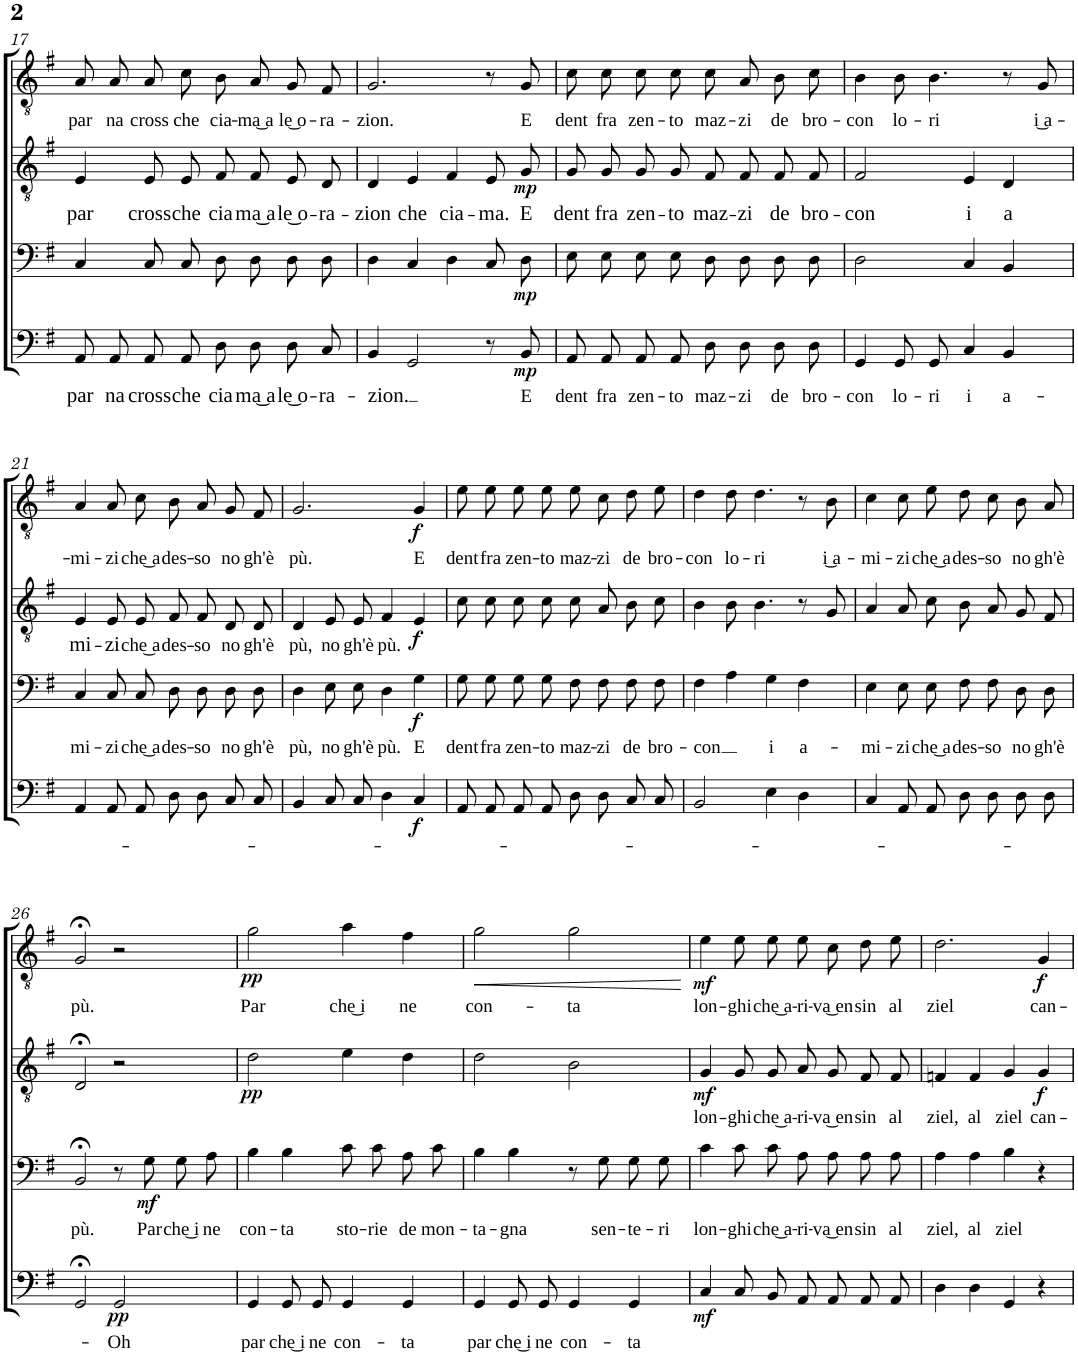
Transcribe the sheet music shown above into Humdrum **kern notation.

**kern	**text	**dynam	**kern	**text	**dynam	**kern	**text	**dynam	**kern	**text	**dynam
*part4	*part4	*part4	*part3	*part3	*part3	*part2	*part2	*part2	*part1	*part1	*part1
*staff4	*staff4	*staff4	*staff3	*staff3	*staff3	*staff2	*staff2	*staff2	*staff1	*staff1	*staff1
*I"Bass	*	*	*I"Baritone	*	*	*I"Tenor	*	*	*I"Tenor	*	*
!!LO:PB:g=z
*clefF4	*	*	*clefF4	*	*	*clefGv2	*	*	*clefGv2	*	*
*k[f#]	*	*	*k[f#]	*	*	*k[f#]	*	*	*k[f#]	*	*
*M4/4	*	*	*M4/4	*	*	*M4/4	*	*	*M4/4	*	*
*met(c)	*	*	*met(c)	*	*	*met(c)	*	*	*met(c)	*	*
=17	=17	=17	=17	=17	=17	=17	=17	=17	=17	=17	=17
!	!LO:LY:b	!	!	!	!	!	!LO:LY:b	!	!	!LO:LY:b	!
8AA/L	par	.	4C/	.	.	4E/	par	.	8A/L	par	.
!	!LO:LY:b	!	!	!	!	!	!	!	!	!LO:LY:b	!
8AA/J	na	.	.	.	.	.	.	.	8A/J	na	.
!	!LO:LY:b	!	!	!	!	!	!LO:LY:b	!	!	!LO:LY:b	!
8AA/L	cross	.	8C/L	.	.	8E/L	cross	.	8A\L	cross	.
!	!LO:LY:b	!	!	!	!	!	!LO:LY:b	!	!	!LO:LY:b	!
8AA/J	che	.	8C/J	.	.	8E/J	che	.	8c\J	che	.
!	!LO:LY:b	!	!	!	!	!	!LO:LY:b	!	!	!LO:LY:b	!
8D\L	cia-	.	8D\L	.	.	8F#/L	cia-	.	8B/L	cia-	.
!	!LO:LY:b	!	!	!	!	!	!LO:LY:b	!	!	!LO:LY:b	!
8D\J	-ma͜ a	.	8D\J	.	.	8F#/J	-ma͜ a	.	8A/J	-ma͜ a	.
!	!LO:LY:b	!	!	!	!	!	!LO:LY:b	!	!	!LO:LY:b	!
8D/L	le͜ o-	.	8D\L	.	.	8E/L	le͜ o-	.	8G/L	le͜ o-	.
!	!LO:LY:b	!	!	!	!	!	!LO:LY:b	!	!	!LO:LY:b	!
8C/J	-ra-	.	8D\J	.	.	8D/J	-ra-	.	8F#/J	-ra-	.
=18	=18	=18	=18	=18	=18	=18	=18	=18	=18	=18	=18
!	!LO:LY:b	!	!	!	!	!	!LO:LY:b	!	!	!LO:LY:b	!
4BB/	-zion.	.	4D\	.	.	4D/	-zion	.	2.G/	-zion.	.
!	!	!	!	!	!	!	!LO:LY:b	!	!	!	!
2GG/	.	.	4C/	.	.	4E/	che	.	.	.	.
!	!	!	!	!	!	!	!LO:LY:b	!	!	!	!
.	.	.	4D\	.	.	4F#/	cia-	.	.	.	.
!	!	!	!	!	!	!	!LO:LY:b	!	!	!	!
8r	.	.	8C/L	.	.	8E/L	-ma.	.	8r	.	.
!	!LO:LY:b	!LO:DY:b	!	!	!LO:DY:b	!	!LO:LY:b	!LO:DY:b	!	!LO:LY:b	!
8BB/	E	mp	8D/J	.	mp	8G/J	E	mp	8G/	E	.
=19	=19	=19	=19	=19	=19	=19	=19	=19	=19	=19	=19
!	!LO:LY:b	!	!	!	!	!	!LO:LY:b	!	!	!LO:LY:b	!
8AA/L	dent	.	8E\L	.	.	8G/L	dent	.	8c\L	dent	.
!	!LO:LY:b	!	!	!	!	!	!LO:LY:b	!	!	!LO:LY:b	!
8AA/J	fra	.	8E\J	.	.	8G/J	fra	.	8c\J	fra	.
!	!LO:LY:b	!	!	!	!	!	!LO:LY:b	!	!	!LO:LY:b	!
8AA/L	zen-	.	8E\L	.	.	8G/L	zen-	.	8c\L	zen-	.
!	!LO:LY:b	!	!	!	!	!	!LO:LY:b	!	!	!LO:LY:b	!
8AA/J	-to	.	8E\J	.	.	8G/J	-to	.	8c\J	-to	.
!	!LO:LY:b	!	!	!	!	!	!LO:LY:b	!	!	!LO:LY:b	!
8D\L	maz-	.	8D\L	.	.	8F#/L	maz-	.	8c\L	maz-	.
!	!LO:LY:b	!	!	!	!	!	!LO:LY:b	!	!	!LO:LY:b	!
8D\J	-zi	.	8D\J	.	.	8F#/J	-zi	.	8A\J	-zi	.
!	!LO:LY:b	!	!	!	!	!	!LO:LY:b	!	!	!LO:LY:b	!
8D\L	de	.	8D\L	.	.	8F#/L	de	.	8B\L	de	.
!	!LO:LY:b	!	!	!	!	!	!LO:LY:b	!	!	!LO:LY:b	!
8D\J	bro-	.	8D\J	.	.	8F#/J	bro-	.	8c\J	bro-	.
=20	=20	=20	=20	=20	=20	=20	=20	=20	=20	=20	=20
!	!LO:LY:b	!	!	!	!	!	!LO:LY:b	!	!	!LO:LY:b	!
4GG/	-con	.	2D\	.	.	2F#/	-con	.	4B\	-con	.
!	!LO:LY:b	!	!	!	!	!	!	!	!	!LO:LY:b	!
8GG/L	lo-	.	.	.	.	.	.	.	8B\	lo-	.
!	!LO:LY:b	!	!	!	!	!	!	!	!	!LO:LY:b	!
8GG/J	-ri	.	.	.	.	.	.	.	4.B\	-ri	.
!	!LO:LY:b	!	!	!	!	!	!LO:LY:b	!	!	!	!
4C/	i	.	4C/	.	.	4E/	i	.	.	.	.
!	!LO:LY:b	!	!	!	!	!	!LO:LY:b	!	!	!	!
4BB/	a-	.	4BB/	.	.	4D/	-a	.	8r	.	.
!	!	!	!	!	!	!	!	!	!	!LO:LY:b	!
.	.	.	.	.	.	.	.	.	8G/	i͜ a-	.
!!LO:LB:g=z
=21	=21	=21	=21	=21	=21	=21	=21	=21	=21	=21	=21
!	!	!	!	!LO:LY:b	!	!	!LO:LY:b	!	!	!LO:LY:b	!
4AA/	.	.	4C/	mi-	.	4E/	-mi-	.	4A/	-mi-	.
!	!	!	!	!LO:LY:b	!	!	!LO:LY:b	!	!	!LO:LY:b	!
8AA/L	.	.	8C/L	-zi	.	8E/L	-zi	.	8A\L	-zi	.
!	!	!	!	!LO:LY:b	!	!	!LO:LY:b	!	!	!LO:LY:b	!
8AA/J	.	.	8C/J	che͜ a-	.	8E/J	che͜ a-	.	8c\J	che͜ a-	.
!	!	!	!	!LO:LY:b	!	!	!LO:LY:b	!	!	!LO:LY:b	!
8D\L	.	.	8D\L	-des-	.	8F#/L	-des-	.	8B/L	-des-	.
!	!	!	!	!LO:LY:b	!	!	!LO:LY:b	!	!	!LO:LY:b	!
8D\J	.	.	8D\J	-so	.	8F#/J	-so	.	8A/J	-so	.
!	!	!	!	!LO:LY:b	!	!	!LO:LY:b	!	!	!LO:LY:b	!
8C/L	.	.	8D\L	no	.	8D/L	no	.	8G/L	no	.
!	!	!	!	!LO:LY:b	!	!	!LO:LY:b	!	!	!LO:LY:b	!
8C/J	.	.	8D\J	gh'è	.	8D/J	gh'è	.	8F#/J	gh'è	.
=22	=22	=22	=22	=22	=22	=22	=22	=22	=22	=22	=22
!	!	!	!	!LO:LY:b	!	!	!LO:LY:b	!	!	!LO:LY:b	!
4BB/	.	.	4D\	pù,	.	4D/	pù,	.	2.G/	pù.	.
!	!	!	!	!LO:LY:b	!	!	!LO:LY:b	!	!	!	!
8C/L	.	.	8E\L	no	.	8E/L	no	.	.	.	.
!	!	!	!	!LO:LY:b	!	!	!LO:LY:b	!	!	!	!
8C/J	.	.	8E\J	gh'è	.	8E/J	gh'è	.	.	.	.
!	!	!	!	!LO:LY:b	!	!	!LO:LY:b	!	!	!	!
4D\	.	.	4D\	pù.	.	4F#/	pù.	.	.	.	.
!	!	!LO:DY:b	!	!LO:LY:b	!LO:DY:b	!	!	!LO:DY:b	!	!LO:LY:b	!LO:DY:b
4C/	.	f	4G\	E	f	4E/	.	f	4G/	E	f
=23	=23	=23	=23	=23	=23	=23	=23	=23	=23	=23	=23
!	!	!	!	!LO:LY:b	!	!	!	!	!	!LO:LY:b	!
8AA/L	.	.	8G\L	dent	.	8c\L	.	.	8e\L	dent	.
!	!	!	!	!LO:LY:b	!	!	!	!	!	!LO:LY:b	!
8AA/J	.	.	8G\J	fra	.	8c\J	.	.	8e\J	fra	.
!	!	!	!	!LO:LY:b	!	!	!	!	!	!LO:LY:b	!
8AA/L	.	.	8G\L	zen-	.	8c\L	.	.	8e\L	zen-	.
!	!	!	!	!LO:LY:b	!	!	!	!	!	!LO:LY:b	!
8AA/J	.	.	8G\J	-to	.	8c\J	.	.	8e\J	-to	.
!	!	!	!	!LO:LY:b	!	!	!	!	!	!LO:LY:b	!
8D\L	.	.	8F#\L	maz-	.	8c\L	.	.	8e\L	maz-	.
!	!	!	!	!LO:LY:b	!	!	!	!	!	!LO:LY:b	!
8D\J	.	.	8F#\J	-zi	.	8A\J	.	.	8c\J	-zi	.
!	!	!	!	!LO:LY:b	!	!	!	!	!	!LO:LY:b	!
8C/L	.	.	8F#\L	de	.	8B\L	.	.	8d\L	de	.
!	!	!	!	!LO:LY:b	!	!	!	!	!	!LO:LY:b	!
8C/J	.	.	8F#\J	bro-	.	8c\J	.	.	8e\J	bro-	.
=24	=24	=24	=24	=24	=24	=24	=24	=24	=24	=24	=24
!	!	!	!	!LO:LY:b	!	!	!	!	!	!LO:LY:b	!
2BB/	.	.	4F#\	-con	.	4B\	.	.	4d\	-con	.
!	!	!	!	!	!	!	!	!	!	!LO:LY:b	!
.	.	.	4A\	.	.	8B\	.	.	8d\	lo-	.
!	!	!	!	!	!	!	!	!	!	!LO:LY:b	!
.	.	.	.	.	.	4.B\	.	.	4.d\	-ri	.
!	!	!	!	!LO:LY:b	!	!	!	!	!	!	!
4E\	.	.	4G\	i	.	.	.	.	.	.	.
!	!	!	!	!LO:LY:b	!	!	!	!	!	!	!
4D\	.	.	4F#\	a-	.	8r	.	.	8r	.	.
!	!	!	!	!	!	!	!	!	!	!LO:LY:b	!
.	.	.	.	.	.	8G/	.	.	8B\	i͜ a-	.
=25	=25	=25	=25	=25	=25	=25	=25	=25	=25	=25	=25
!	!	!	!	!LO:LY:b	!	!	!	!	!	!LO:LY:b	!
4C/	.	.	4E\	-mi-	.	4A/	.	.	4c\	-mi-	.
!	!	!	!	!LO:LY:b	!	!	!	!	!	!LO:LY:b	!
8AA/L	.	.	8E\L	-zi	.	8A\L	.	.	8c\L	-zi	.
!	!	!	!	!LO:LY:b	!	!	!	!	!	!LO:LY:b	!
8AA/J	.	.	8E\J	che͜ a-	.	8c\J	.	.	8e\J	che͜ a-	.
!	!	!	!	!LO:LY:b	!	!	!	!	!	!LO:LY:b	!
8D\L	.	.	8F#\L	-des-	.	8B/L	.	.	8d\L	-des-	.
!	!	!	!	!LO:LY:b	!	!	!	!	!	!LO:LY:b	!
8D\J	.	.	8F#\J	-so	.	8A/J	.	.	8c\J	-so	.
!	!	!	!	!LO:LY:b	!	!	!	!	!	!LO:LY:b	!
8D\L	.	.	8D\L	no	.	8G/L	.	.	8B/L	no	.
!	!	!	!	!LO:LY:b	!	!	!	!	!	!LO:LY:b	!
8D\J	.	.	8D\J	gh'è	.	8F#/J	.	.	8A/J	gh'è	.
!!LO:LB:g=z
=26	=26	=26	=26	=26	=26	=26	=26	=26	=26	=26	=26
!	!	!	!	!LO:LY:b	!	!	!	!	!	!LO:LY:b	!
2GG;</	.	.	2BB;</	pù.	.	2D;</	.	.	2G;</	pù.	.
!	!LO:LY:b	!LO:DY:b	!	!	!	!	!	!	!	!	!
2GG/	Oh	pp	8r	.	.	2r	.	.	2r	.	.
!	!	!	!	!LO:LY:b	!LO:DY:b	!	!	!	!	!	!
.	.	.	8G\	Par	mf	.	.	.	.	.	.
!	!	!	!	!LO:LY:b	!	!	!	!	!	!	!
.	.	.	8G\L	che͜ i	.	.	.	.	.	.	.
!	!	!	!	!LO:LY:b	!	!	!	!	!	!	!
.	.	.	8A\J	ne	.	.	.	.	.	.	.
=27	=27	=27	=27	=27	=27	=27	=27	=27	=27	=27	=27
!	!LO:LY:b	!	!	!LO:LY:b	!	!	!	!LO:DY:b	!	!LO:LY:b	!LO:DY:b
4GG/	par	.	4B\	con-	.	2d\	.	pp	2g\	Par	pp
!	!LO:LY:b	!	!	!LO:LY:b	!	!	!	!	!	!	!
8GG/L	che͜ i	.	4B\	-ta	.	.	.	.	.	.	.
!	!LO:LY:b	!	!	!	!	!	!	!	!	!	!
8GG/J	ne	.	.	.	.	.	.	.	.	.	.
!	!LO:LY:b	!	!	!LO:LY:b	!	!	!	!	!	!LO:LY:b	!
4GG/	con-	.	8c\L	sto-	.	4e\	.	.	4a\	che͜ i	.
!	!	!	!	!LO:LY:b	!	!	!	!	!	!	!
.	.	.	8c\J	-rie	.	.	.	.	.	.	.
!	!LO:LY:b	!	!	!LO:LY:b	!	!	!	!	!	!LO:LY:b	!
4GG/	-ta	.	8A\L	de	.	4d\	.	.	4f#\	ne	.
!	!	!	!	!LO:LY:b	!	!	!	!	!	!	!
.	.	.	8c\J	mon-	.	.	.	.	.	.	.
=28	=28	=28	=28	=28	=28	=28	=28	=28	=28	=28	=28
!	!LO:LY:b	!	!	!LO:LY:b	!	!	!	!	!	!LO:LY:b	!LO:HP:b
4GG/	par	.	4B\	-ta-	.	2d\	.	.	2g\	con-	<
!	!LO:LY:b	!	!	!LO:LY:b	!	!	!	!	!	!	!
8GG/L	che͜ i	.	4B\	-gna	.	.	.	.	.	.	.
!	!LO:LY:b	!	!	!	!	!	!	!	!	!	!
8GG/J	ne	.	.	.	.	.	.	.	.	.	.
!	!LO:LY:b	!	!	!	!	!	!	!	!	!LO:LY:b	!
4GG/	con-	.	8r	.	.	2B\	.	.	2g\	-ta	.
!	!	!	!	!LO:LY:b	!	!	!	!	!	!	!
.	.	.	8G\	sen-	.	.	.	.	.	.	.
!	!LO:LY:b	!	!	!LO:LY:b	!	!	!	!	!	!	!
4GG/	-ta	.	8G\L	-te-	.	.	.	.	.	.	.
!	!	!	!	!LO:LY:b	!	!	!	!	!	!	!
.	.	.	8G\J	-ri	.	.	.	.	.	.	.
.	.	.	.	.	.	.	.	.	.	.	[
=29	=29	=29	=29	=29	=29	=29	=29	=29	=29	=29	=29
!	!	!LO:DY:b	!	!LO:LY:b	!	!	!LO:LY:b	!LO:DY:b	!	!LO:LY:b	!LO:DY:b
4C/	.	mf	4c\	lon-	.	4G/	lon-	mf	4e\	lon-	mf
!	!	!	!	!LO:LY:b	!	!	!LO:LY:b	!	!	!LO:LY:b	!
8C/L	.	.	8c\L	-ghi	.	8G/L	-ghi	.	8e\L	-ghi	.
!	!	!	!	!LO:LY:b	!	!	!LO:LY:b	!	!	!LO:LY:b	!
8BB/J	.	.	8c\J	che͜ a-	.	8G/J	che͜ a-	.	8e\J	che͜ a-	.
!	!	!	!	!LO:LY:b	!	!	!LO:LY:b	!	!	!LO:LY:b	!
8AA/L	.	.	8A\L	-ri-	.	8A/L	-ri-	.	8e\L	-ri-	.
!	!	!	!	!LO:LY:b	!	!	!LO:LY:b	!	!	!LO:LY:b	!
8AA/J	.	.	8A\J	-va͜ en-	.	8G/J	-va͜ en-	.	8c\J	-va͜ en-	.
!	!	!	!	!LO:LY:b	!	!	!LO:LY:b	!	!	!LO:LY:b	!
8AA/L	.	.	8A\L	-sin	.	8F#/L	-sin	.	8d\L	-sin	.
!	!	!	!	!LO:LY:b	!	!	!LO:LY:b	!	!	!LO:LY:b	!
8AA/J	.	.	8A\J	al	.	8F#/J	al	.	8e\J	al	.
=30	=30	=30	=30	=30	=30	=30	=30	=30	=30	=30	=30
!	!	!	!	!LO:LY:b	!	!	!LO:LY:b	!	!	!LO:LY:b	!
4D\	.	.	4A\	ziel,	.	4Fn/	ziel,	.	2.d\	ziel	.
!	!	!	!	!LO:LY:b	!	!	!LO:LY:b	!	!	!	!
4D\	.	.	4A\	al	.	4F/	al	.	.	.	.
!	!	!	!	!LO:LY:b	!	!	!LO:LY:b	!	!	!	!
4GG/	.	.	4B\	ziel	.	4G/	ziel	.	.	.	.
!	!	!	!	!	!	!	!LO:LY:b	!LO:DY:b	!	!LO:LY:b	!LO:DY:b
4r	.	.	4r	.	.	4G/	can-	f	4G/	can-	f
=	=	=	=	=	=	=	=	=	=	=	=
*-	*-	*-	*-	*-	*-	*-	*-	*-	*-	*-	*-
